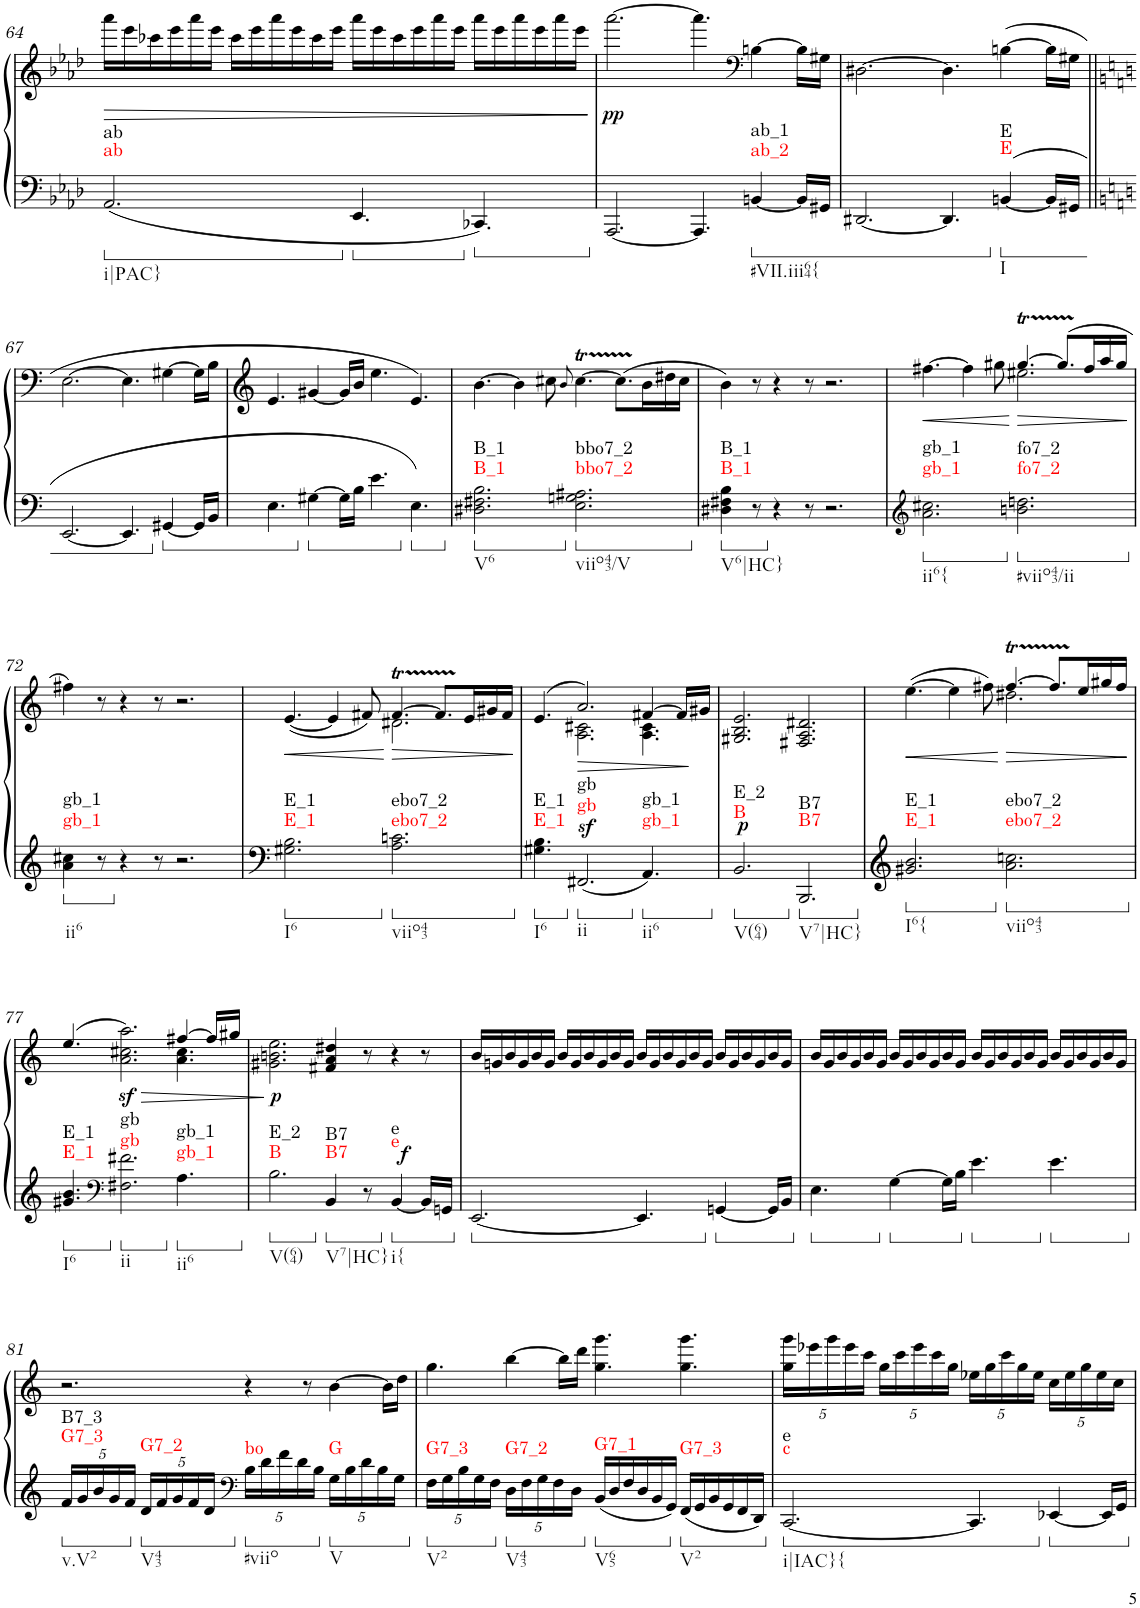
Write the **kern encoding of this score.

**kern	**kern	**dynam	**harte
*part1	*part1	*part1	*part1
*staff2	*staff1	*staff1/2	*
*I"Piano	*	*	*
*I'Pno.	*	*	*
!!LO:PB:g=z
*clefF4	*clefG2	*	*
*k[b-e-a-d-]	*k[b-e-a-d-]	*	*
*M12/8	*M12/8	*	*
=64	=64	=64	=64
!	!	!LO:HP:b	!LO:H:n=1:kt=ab
!	!	!	!LO:H:n=2:kt=ab
2.AA-/	16aaa-\LL	>	N N
.	16eee-\	.	.
.	16ccc-X\	.	.
.	16eee-\	.	.
.	16aaa-\	.	.
.	16eee-\JJ	.	.
.	16ccc-\LL	.	.
.	16eee-\	.	.
.	16aaa-\	.	.
.	16eee-\	.	.
.	16ccc-\	.	.
.	16eee-\JJ	.	.
4.EE-/	16aaa-\LL	.	.
.	16eee-\	.	.
.	16ccc-\	.	.
.	16eee-\	.	.
.	16aaa-\	.	.
.	16eee-\JJ	.	.
4.CC-X/	16aaa-\LL	.	.
.	16eee-\	.	.
.	16aaa-\	.	.
.	16eee-\	.	.
.	16aaa-\	.	.
.	16eee-\JJ	.	.
.	.	]	.
=65	=65	=65	=65
!	!	!LO:DY:b	!
[2.AAA-/	[2.aaa-\	pp	.
4.AAA-/]	4.aaa-\]	.	.
*	*clefF4	*	*
!	!	!	!LO:H:n=1:kt=ab_2
!	!	!	!LO:H:n=2:kt=ab_1
[4BBn/	[4Bn\	.	N N
16BB/LL]	16B\LL]	.	.
16GG#X/JJ	16G#X\JJ	.	.
=66	=66	=66	=66
[2.DD#X/	[2.D#X\	.	.
4.DD#/]	4.D#\]	.	.
!	!	!	!LO:H:n=1:kt=E
!	!	!	!LO:H:n=2:kt=E
[4BBn/	([4Bn\	.	N N
16BB/LL]	16B\LL]	.	.
16GG#X/JJ	16G#X\JJ	.	.
!!LO:LB:g=z
=67||	=67||	=67||	=67||
*k[]	*k[]	*	*
[2.EE/	[2.E\	.	.
4.EE/]	4.E\]	.	.
[4GG#X/	[4G#X\	.	.
16GG#/LL]	16G#\LL]	.	.
16BB/JJ	16B\JJ	.	.
=68	=68	=68	=68
4.E\	4.e/	.	.
[4G#X\	[4g#X/	.	.
16G#\LL]	16g#/LL]	.	.
16B\JJ	16b/JJ	.	.
4.e\	4.ee\	.	.
4.E\	4.e/)	.	.
=69	=69	=69	=69
*	*^	*	*
!	!	!	!	!LO:H:n=1:kt=B_1
!	!	!	!	!LO:H:n=2:kt=B_1
2.D#X\ 2.F#X\ 2.B\	[4.b\	2.ryy	.	N N
.	4b\]	.	.	.
.	8cc#X\	.	.	.
.	8qb/	.	.	.
!	!	!	!	!LO:H:n=1:kt=bbo7_2
!	!	!	!	!LO:H:n=2:kt=bbo7_2
2.E\ 2.Gn\ 2.A#X\	[4.cc#t\	2.ryy	.	N N
.	(8.cc#TTT\L]	.	.	.
.	16b\L	.	.	.
.	16dd#X\	.	.	.
.	16cc#\JJ	.	.	.
*	*v	*v	*	*
=70	=70	=70	=70
!	!	!	!LO:H:n=1:kt=B_1
!	!	!	!LO:H:n=2:kt=B_1
4D#X\ 4F#X\ 4B\	4b\)	.	N N
8r	8r	.	.
4r	4r	.	.
8r	8r	.	.
2.r	2.r	.	.
=71	=71	=71	=71
*clefG2	*	*	*
*k[]	*k[]	*	*
!	!	!LO:HP:b	!LO:H:n=1:kt=gb_1
*	*^	*	*
*	*	*^	*	*
!	!	!	!	!	!LO:H:n=2:kt=gb_1
2.a\ 2.cc#X\	[>4.ff#X\	2.ryy	2.ryy	<	N N
.	4ff#\]	.	.	.	.
.	8gg#X\	.	.	.	.
!	!	!	!	!LO:HP:n=1:b	!LO:H:n=1:kt=fo7_2
!	!	!	!	!	!LO:H:n=2:kt=fo7_2
2.bn\ 2.ddn\	[4.gg#t/	2.ee#X\	2.ryy	[ >	N N
.	(8.gg#TTT/L]	.	.	.	.
.	16ff#/L	.	.	.	.
.	16aa/	.	.	.	.
.	16gg#/JJ	.	.	.	.
*	*v	*v	*v	*	*
.	.	]	.
!!LO:LB:g=z
=72	=72	=72	=72
*	*^	*	*
!	!	!	!	!LO:H:n=1:kt=gb_1
!	!	!	!	!LO:H:n=2:kt=gb_1
4a\ 4cc#X\	4ff#X\)	4ryy	.	N N
8r	8r	8ryy	.	.
4r	4r	4ryy	.	.
8r	8r	8ryy	.	.
2.r	2.r	2.ryy	.	.
=73	=73	=73	=73	=73
!	!	!	!LO:HP:b	!LO:H:n=1:kt=E_1
*	*	*^	*	*
!	!	!	!	!	!LO:H:n=2:kt=E_1
2.G#X\ 2.B\	(<[<4.e/	2.ryy	2.ryy	<	N N
.	4e/]	.	.	.	.
.	8f#X/)	.	.	.	.
!	!	!	!	!LO:HP:n=1:b	!LO:H:n=1:kt=ebo7_2
!	!	!	!	!	!LO:H:n=2:kt=ebo7_2
2.A\ 2.cn\	[4.f#t/	2.d#X\	2.ryy	[ >	N N
.	8.f#TTT/L]	.	.	.	.
.	16e/L	.	.	.	.
.	16g#X/	.	.	.	.
.	16f#/JJ	.	.	.	.
*	*v	*v	*v	*	*
.	.	]	.
=74	=74	=74	=74
*	*^	*	*
!	!	!	!	!LO:H:n=1:kt=E_1
!	!	!	!	!LO:H:n=2:kt=E_1
4.G#X\ 4.B\	(>4.e/	4.ryy	.	N N
!	!	!	!LO:HP:b	!
!	!	!	!LO:DY:n=1:a=2	!LO:H:n=1:kt=gb
!	!	!	!	!LO:H:n=2:kt=gb
2.FF#X/	2.a/)	2.A\ 2.c#X\	> sf	N N
!	!	!	!	!LO:H:n=1:kt=gb_1
!	!	!	!	!LO:H:n=2:kt=gb_1
4.AA/	[4f#X/	4.A\ 4.c#\	.	N N
.	16f#/LL]	.	.	.
.	16g#X/JJ	.	.	.
*	*v	*v	*	*
.	.	]	.
=75	=75	=75	=75
!	!	!LO:DY:a=2	!LO:H:n=1:kt=B
!	!	!	!LO:H:n=2:kt=E_2
2.BB/	2.G#X/ 2.B/ 2.e/	p	N N
!	!	!	!LO:H:n=1:kt=B7
!	!	!	!LO:H:n=2:kt=B7
2.BBB/	2.F#X/ 2.A/ 2.d#X/	.	N N
=76	=76	=76	=76
!	!	!LO:HP:b	!LO:H:n=1:kt=E_1
*	*^	*	*
*	*	*^	*	*
!	!	!	!	!	!LO:H:n=2:kt=E_1
2.g#X/ 2.b/	(>[>4.ee\	2.ryy	2.ryy	<	N N
.	4ee\]	.	.	.	.
.	8ff#X\)	.	.	.	.
!	!	!	!	!LO:HP:n=1:b	!LO:H:n=1:kt=ebo7_2
!	!	!	!	!	!LO:H:n=2:kt=ebo7_2
2.a\ 2.ccn\	[4.ff#t/	2.dd#X\	2.ryy	[ >	N N
.	8.ff#TTT/L]	.	.	.	.
.	16ee/L	.	.	.	.
.	16gg#X/	.	.	.	.
.	16ff#/JJ	.	.	.	.
*	*v	*v	*v	*	*
.	.	]	.
!!LO:LB:g=z
=77	=77	=77	=77
*	*^	*	*
!	!	!	!	!LO:H:n=1:kt=E_1
!	!	!	!	!LO:H:n=2:kt=E_1
4.g#X/ 4.b/	(>4.ee/	4.ryy	.	N N
*clefF4	*	*	*	*
!	!	!	!LO:HP:b	!
!	!	!	!LO:DY:n=1:b	!LO:H:n=1:kt=gb
!	!	!	!	!LO:H:n=2:kt=gb
2.F#X\ 2.f#X\	2.aa\)	2.a\ 2.cc#X\	> sf	N N
!	!	!	!	!LO:H:n=1:kt=gb_1
!	!	!	!	!LO:H:n=2:kt=gb_1
4.A\	[4ff#X/	4.a\ 4.cc#\	.	N N
.	16ff#/LL]	.	.	.
.	16gg#X/JJ	.	.	.
*	*v	*v	*	*
.	.	]	.
=78	=78	=78	=78
!	!	!LO:DY:b	!LO:H:n=1:kt=B
!	!	!	!LO:H:n=2:kt=E_2
2.B\	2.g#X\ 2.bn\ 2.ee\	p	N N
!	!	!	!LO:H:n=1:kt=B7
!	!	!	!LO:H:n=2:kt=B7
4BB/	4f#X/ 4a/ 4dd#X/	.	N N
8r	8r	.	.
!	!	!LO:DY:a=2	!LO:H:n=1:kt=e
!	!	!	!LO:H:n=2:kt=e
[4BB/	4r	f	N N
16BB/LL]	8r	.	.
16GGn/JJ	.	.	.
=79	=79	=79	=79
[2.EE/	16b/LL	.	.
.	16gn/	.	.
.	16b/	.	.
.	16g/	.	.
.	16b/	.	.
.	16g/JJ	.	.
.	16b/LL	.	.
.	16g/	.	.
.	16b/	.	.
.	16g/	.	.
.	16b/	.	.
.	16g/JJ	.	.
4.EE/]	16b/LL	.	.
.	16g/	.	.
.	16b/	.	.
.	16g/	.	.
.	16b/	.	.
.	16g/JJ	.	.
[4GGn/	16b/LL	.	.
.	16g/	.	.
.	16b/	.	.
.	16g/	.	.
16GG/LL]	16b/	.	.
16BB/JJ	16g/JJ	.	.
=80	=80	=80	=80
4.E\	16b/LL	.	.
.	16g/	.	.
.	16b/	.	.
.	16g/	.	.
.	16b/	.	.
.	16g/JJ	.	.
[4G\	16b/LL	.	.
.	16g/	.	.
.	16b/	.	.
.	16g/	.	.
16G\LL]	16b/	.	.
16B\JJ	16g/JJ	.	.
4.e\	16b/LL	.	.
.	16g/	.	.
.	16b/	.	.
.	16g/	.	.
.	16b/	.	.
.	16g/JJ	.	.
4.e\	16b/LL	.	.
.	16g/	.	.
.	16b/	.	.
.	16g/	.	.
.	16b/	.	.
.	16g/JJ	.	.
!!LO:LB:g=z
=81	=81	=81	=81
*Xbrackettup	*	*	*
!	!	!	!LO:H:n=1:kt=G7_3
!	!	!	!LO:H:n=2:kt=B7_3
*	*^	*	*
40%3f/LL	2.r	4.ryy	.	N N
40%3g/	.	.	.	.
40%3b/	.	.	.	.
40%3g/	.	.	.	.
40%3f/JJ	.	.	.	.
!	!	!	!	!LO:H:kt=G7_2
40%3d/LL	.	1ryy	.	N
40%3f/	.	.	.	.
40%3g/	.	.	.	.
40%3f/	.	.	.	.
40%3d/JJ	.	.	.	.
*clefF4	*	*	*	*
!	!	!	!	!LO:H:kt=bo
40%3B\LL	4r	.	.	N
40%3d\	.	.	.	.
40%3f\	.	.	.	.
40%3d\	.	.	.	.
.	8r	.	.	.
40%3B\JJ	.	.	.	.
!	!	!	!	!LO:H:kt=G
40%3G\LL	[4b\	.	.	N
40%3B\	.	.	.	.
40%3d\	.	.	.	.
40%3B\	.	.	.	.
.	16b\LL]	8ryy	.	.
40%3G\JJ	.	.	.	.
.	16dd\JJ	.	.	.
=82	=82	=82	=82	=82
!	!	!	!	!LO:H:kt=G7_3
*	*v	*v	*	*
40%3F\LL	4.gg\	.	N
40%3G\	.	.	.
40%3B\	.	.	.
40%3G\	.	.	.
40%3F\JJ	.	.	.
!	!	!	!LO:H:kt=G7_2
40%3D\LL	[4bb\	.	N
40%3F\	.	.	.
40%3G\	.	.	.
40%3F\	.	.	.
.	16bb\LL]	.	.
40%3D\JJ	.	.	.
.	16ddd\JJ	.	.
!	!	!	!LO:H:kt=G7_1
16BB/LL	4.gg\ 4.ggg\	.	N
16D/	.	.	.
16F/	.	.	.
16D/	.	.	.
16BB/	.	.	.
16GG/JJ	.	.	.
!	!	!	!LO:H:kt=G7_3
16FF/LL	4.gg\ 4.ggg\	.	N
16GG/	.	.	.
16BB/	.	.	.
16GG/	.	.	.
16FF/	.	.	.
16DD/JJ	.	.	.
=83	=83	=83	=83
*	*Xbrackettup	*	*
!	!	!	!LO:H:n=1:kt=c
!	!	!	!LO:H:n=2:kt=e
[2.CC/	40%3gg\ 40%3ggg\LL	.	N N
.	40%3eee-X\	.	.
.	40%3ggg\	.	.
.	40%3eee-\	.	.
.	40%3ccc\JJ	.	.
.	40%3gg\LL	.	.
.	40%3ccc\	.	.
.	40%3eee-\	.	.
.	40%3ccc\	.	.
.	40%3gg\JJ	.	.
4.CC/]	40%3ee-X\LL	.	.
.	40%3gg\	.	.
.	40%3ccc\	.	.
.	40%3gg\	.	.
.	40%3ee-\JJ	.	.
[4EE-X/	40%3cc\LL	.	.
.	40%3ee-\	.	.
.	40%3gg\	.	.
.	40%3ee-\	.	.
16EE-/LL]	.	.	.
.	40%3cc\JJ	.	.
16GG/JJ	.	.	.
=	=	=	=
*-	*-	*-	*-
